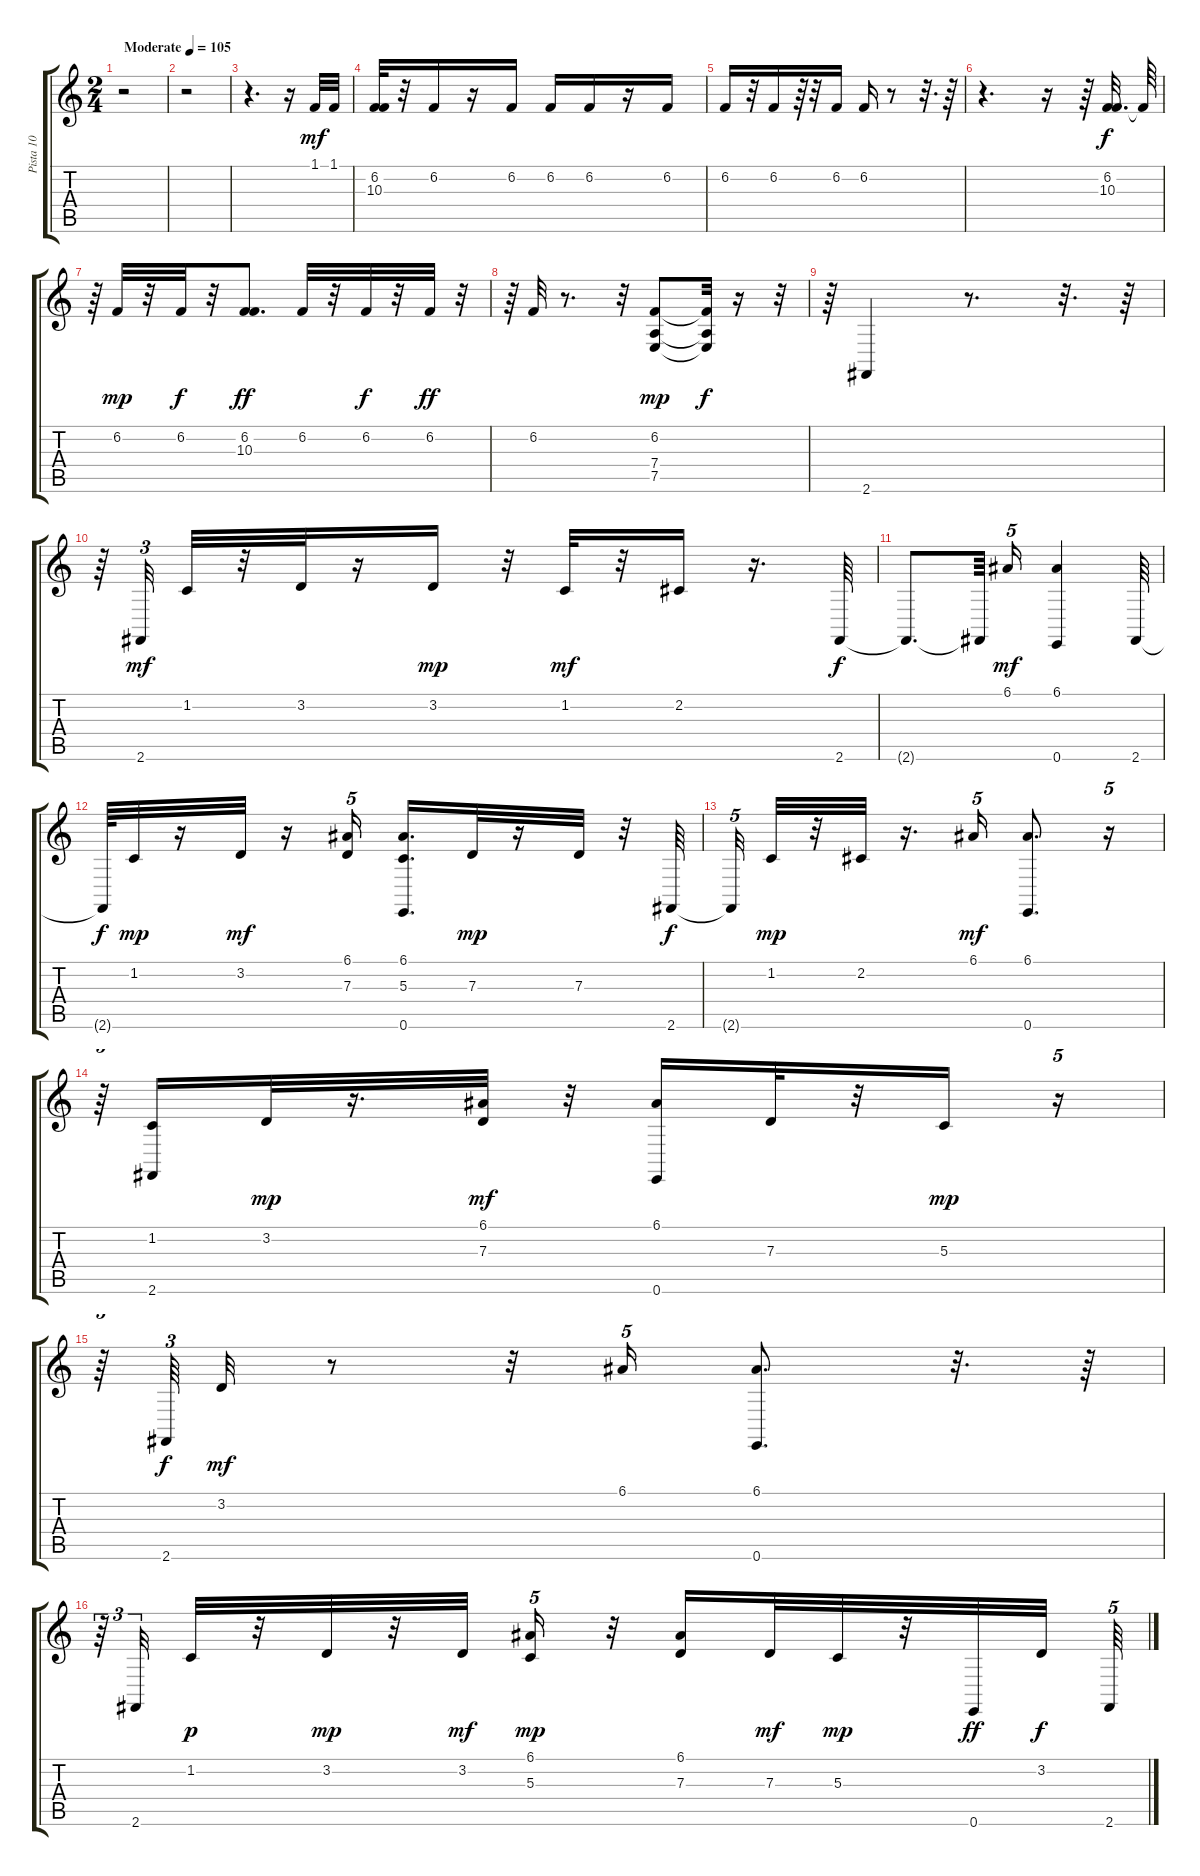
\track ("Pista 10" "Pista 10") {instrument drawbarorgan}
\staff {score tabs}
\tuning (E4 B3 G3 D3 A2 E2) {hide}
\ts (2 4)
\tempo (105 "Moderate")
\clef g2
\ks c
r.2{dy mf instrument drawbarorgan} |
r.2 |
r.4{d} r.16 1.1.32{balance 8} 1.1.32 |
(6.2 10.3).32 r.32 6.2.16 r.16 6.2.16 6.2.16 6.2.16 r.16 6.2.16 |
6.2.16 r.32 6.2.16 r.64 r.32 6.2.16 6.2.16 r.8 r.32{d} r.64 |
r.4{d} r.16 r.64 (6.2 10.3).32{d dy f} 6.2{t}.64 |
r.64 6.2.32{dy mp} r.32 6.2.32{dy f} r.32 (6.2 10.3).8{d dy ff} 6.2.32 r.32 6.2.32{dy f} r.32 6.2.32{dy ff} r.32{tu (5 4)} |
r.64 6.2.32 r.8{d} r.32 (6.2 7.4 7.5).8{dy mp} (6.2{t} 7.4{t} 7.5{t}).32{dy f} r.16 r.32{tu (5 4)} |
r.64 2.6.4 r.8{d} r.32{d} r.64 |
r.64 2.6.32{tu (3 2) dy mf} 1.2.32 r.32 3.2.32 r.16 3.2.16{dy mp} r.32 1.2.32{dy mf} r.32 2.2.16 r.16{d} 2.6.64{dy f} |
2.6{t}.8{d} 2.6{t}.64{beam splitsecondary} 6.1.16{tu (5 4) dy mf} (6.1 0.6).4 2.6.64 |
2.6{t}.64{dy f} 1.2.32{dy mp} r.16 3.2.32{dy mf} r.16 (6.1 7.3).16{tu (5 4)} (6.1 5.3 0.6).16{d} 7.3.32{dy mp} r.16 7.3.32 r.32 2.6.64{dy f} |
2.6{t}.32{tu (5 4)} 1.2.32{dy mp} r.32 2.2.32 r.16{d} 6.1.16{tu (5 4) dy mf} (6.1 0.6).8{d} r.16{tu (5 4)} |
r.64{tu (5 4)} (1.2 2.6).16 3.2.32{dy mp} r.16{d} (6.1 7.3).32{dy mf} r.32 (6.1 0.6).16 7.3.32 r.32 5.3.16{dy mp} r.16{tu (5 4)} |
r.64{tu (5 4)} 2.6.64{tu (3 2) dy f} 3.2.32{dy mf} r.8 r.32 6.1.16{tu (5 4)} (6.1 0.6).8{d} r.32{d} r.64 |
r.64{tu (3 2)} 2.6.32{tu (3 2)} 1.2.32{dy p} r.32 3.2.32{dy mp} r.32 3.2.32{dy mf beam splitsecondary} (6.1 5.3).16{tu (5 4) dy mp} r.32 (6.1 7.3).16 7.3.32{dy mf} 5.3.32{dy mp} r.32 0.6.32{dy ff} 3.2.32{dy f beam splitsecondary} 2.6.64{tu (5 4)}
